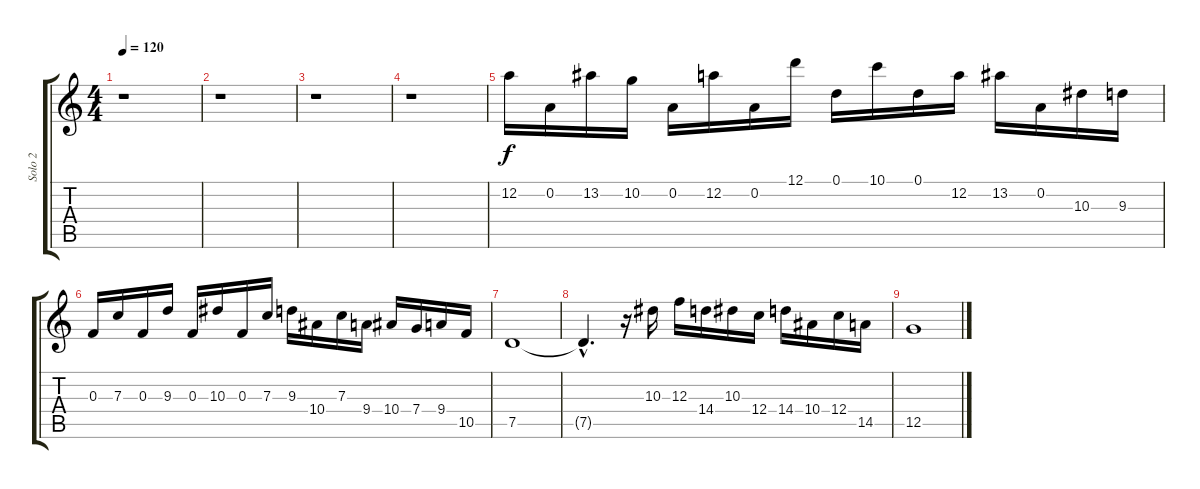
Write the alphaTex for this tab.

\track ("Solo 2" "Solo 2") {instrument distortionguitar}
\staff {score tabs}
\tuning (D4 A3 F3 C3 G2 D2) {hide}
\ts (4 4)
\tempo 120
\clef g2
\ks c
r.1{dy f} |
r.1 |
r.1 |
r.1 |
12.2.16 0.2.16 13.2.16 10.2.16 0.2.16 12.2.16 0.2.16 12.1.16 0.1.16 10.1.16 0.1.16 12.2.16 13.2.16 0.2.16 10.3.16 9.3.16 |
0.3.16 7.3.16 0.3.16 9.3.16 0.3.16 10.3.16 0.3.16 7.3.16 9.3.16 10.4.16 7.3.16 9.4.16 10.4.16 7.4.16 9.4.16 10.5.16 |
7.5.1 |
7.5{hac t}.4{d} r.16 10.3.16 12.3.16 14.4.16 10.3.16 12.4.16 14.4.16 10.4.16 12.4.16 14.5.16 |
12.5.1
